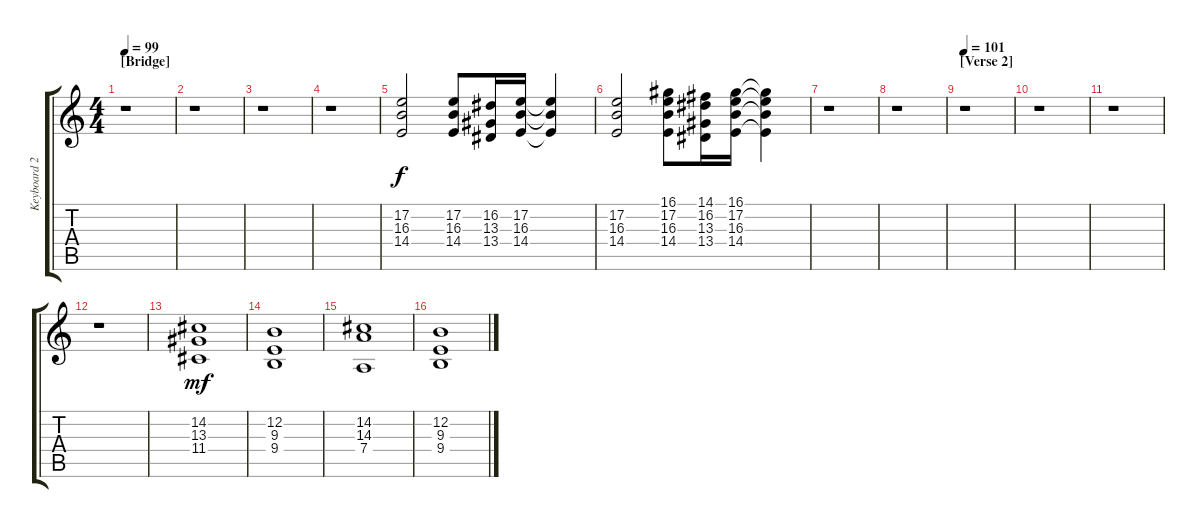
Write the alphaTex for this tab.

\track ("Keyboard 2" "Keyboard 2") {instrument synthstrings2}
\staff {score tabs}
\tuning (E4 B3 G3 D3 A2 E2) {hide}
\ts (4 4)
\section ("" "[Bridge]")
\tempo 99
\clef g2
\ks c
r.1{dy f} |
r.1 |
r.1 |
r.1 |
\section ("" "")
(17.2 16.3 14.4).2{balance 4 instrument brasssection} (17.2 16.3 14.4).8 (16.2 13.3 13.4).16 (17.2 16.3 14.4).16 (17.2{t} 16.3{t} 14.4{t}).4 |
(17.2 16.3 14.4).2 (16.1 17.2 16.3 14.4).8 (14.1 16.2 13.3 13.4).16 (16.1 17.2 16.3 14.4).16 (16.1{t} 17.2{t} 16.3{t} 14.4{t}).4 |
r.1 |
r.1 |
\section ("" "[Verse 2]")
\tempo 101
r.1 |
r.1 |
r.1 |
r.1 |
(14.2 13.3 11.4).1{dy mf balance 8 instrument synthstrings2} |
(12.2 9.3 9.4).1 |
(14.2 14.3 7.4).1 |
(12.2 9.3 9.4).1
